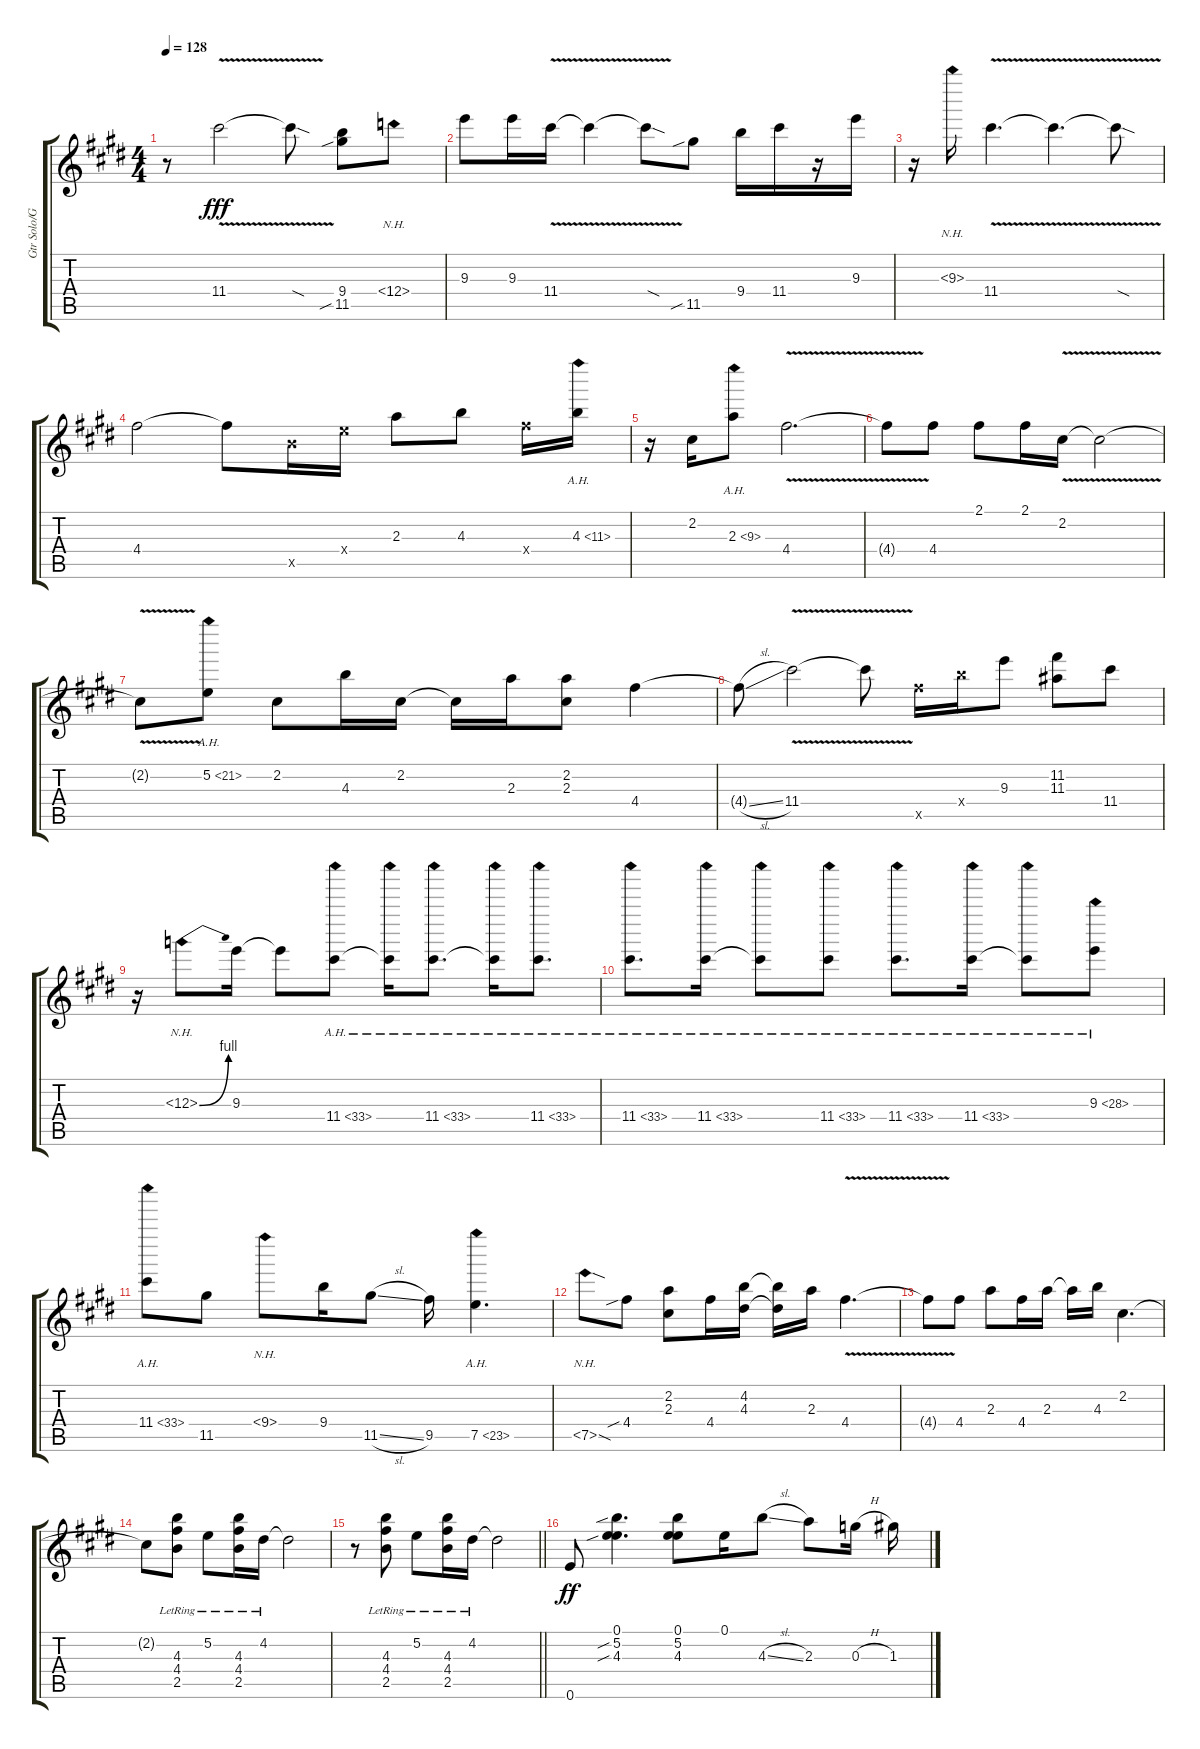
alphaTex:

\track ("Gtr Solo/Gtr, Fill's" "Gtr Solo/G") {instrument distortionguitar}
\staff {score tabs}
\tuning (E4 B3 G4 D4 A3 E3) {hide}
\ts (4 4)
\tempo 128
\clef g2
\ks c#minor
r.8{dy fff} 11.4{v t}.2 11.4{sod t}.8 (9.4 11.5{sib}).8 11.4{nh}.8 |
9.3.8 9.3.16 11.4{v}.16 11.4{v t}.4 11.4{sod t}.8 11.5{sib}.8 9.4.16 11.4.16 r.16 9.3.16 |
\ks e
r.16 9.3{nh}.16 11.4{v}.4{d} 11.4{v t}.4{d} 11.4{sod t}.8 |
\ks c#minor
4.4.2 4.4{t}.8 2.5{x}.16 2.4{x}.16 2.3.8 4.3.8 4.4{x}.16 4.3{ah 7}.16 |
r.16 2.2.16 2.3{ah 7}.8 4.4{v}.2{d} |
\ks e
4.4{v t}.8 4.4.8 2.1.8 2.1.16 2.2{v}.16 2.2{v t}.2 |
\ks c#minor
2.2{v t}.8 5.2{ah 16}.8 2.2.8 4.3.16 2.2.16 2.2{t}.16 2.3.16 (2.2 2.3).8 4.4.4 |
4.4{sl t}.8 11.4{v}.2 11.4{t}.8 9.5{x}.16 9.4{x}.16 9.3.8 (11.2 11.3).8 11.4.8 |
\ks e
r.16 11.3{be (bend 0 0 60 4) nh}.8 9.3.16 9.3{t}.8 11.4{ah 22}.8 11.4{ah 22 t}.16 11.4{ah 22}.8{d} 11.4{ah 22 t}.16 11.4{ah 22}.8{d} |
\ks c#minor
11.4{ah 22}.8{d} 11.4{ah 22}.16 11.4{ah 22 t}.8 11.4{ah 22}.8 11.4{ah 22}.8{d} 11.4{ah 22}.16 11.4{ah 22 t}.8 9.3{ah 19}.8 |
11.4{ah 22}.8 11.5.8 9.4{nh}.8 9.4.16 11.5{sl}.8 9.5.16 7.5{ah 16}.4{d} |
\ks e
7.5{nh sod}.8 4.4{sib}.8 (2.2 2.3).8 4.4.16 (4.2 4.3).16 (4.2{t} 4.3{t}).16 2.3.16 4.4{v}.4{d} |
\ks c#minor
4.4{v t}.8 4.4.8 2.3.8 4.4.16 2.3.16 2.3{t}.16 4.3.16 2.2.4{d} |
2.2{t}.8 (4.3{lr} 4.4{lr} 2.5{lr}).8 5.2{lr}.8 (4.3{lr} 4.4{lr} 2.5{lr}).16 4.2{lr}.16 4.2{t}.2 |
\barLineRight lightlight
r.8 (4.3{lr} 4.4{lr} 2.5{lr}).8 5.2{lr}.8 (4.3{lr} 4.4{lr} 2.5{lr}).16 4.2{lr}.16 4.2{t}.2 |
\ks e
0.6.8{dy ff} (0.1 5.2{sib} 4.3{sib}).4{d} (0.1 5.2 4.3).8 0.1.16 4.3{sl}.8 2.3.8 0.3{h}.16 1.3.16
